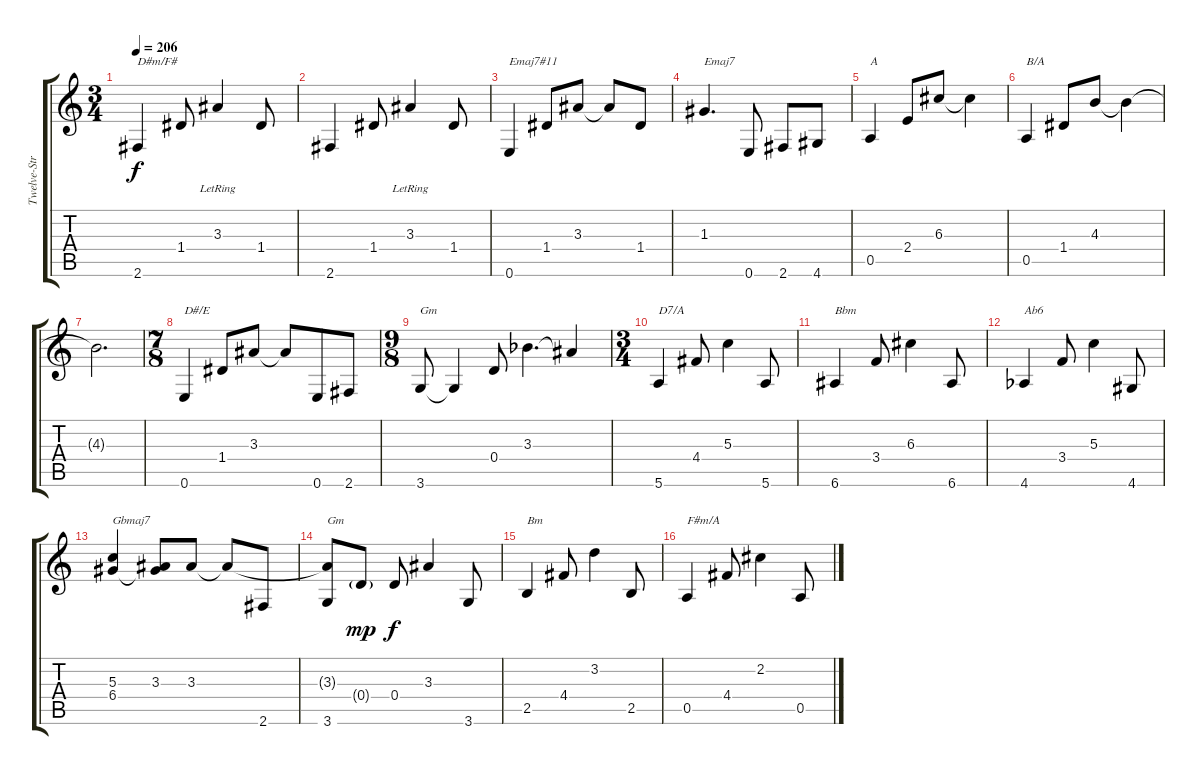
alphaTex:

\track ("Twelve-String" "Twelve-Str") {instrument electricguitarjazz}
\staff {score tabs}
\tuning (E4 B3 G3 D3 A2 E2) {hide}
\ts (3 4)
\tempo 206
\clef g2
\ks c
2.6.4{txt "D#m/F#" dy f} 1.4.8 3.3{lr}.4 1.4.8 |
2.6.4 1.4.8 3.3{lr}.4 1.4.8 |
0.6.4{txt "Emaj7#11"} 1.4.8 3.3.8 3.3{t}.8 1.4.8 |
1.3.4{d txt "Emaj7"} 0.6.8 2.6.8 4.6.8 |
0.5.4{txt "A"} 2.4.8 6.3.8 6.3{t}.4 |
0.5.4{txt "B/A"} 1.4.8 4.3.8 4.3{t}.4 |
4.3{t}.2{d} |
\ts (7 8)
0.6.4{txt "D#/E"} 1.4.8 3.3.8 3.3{t}.8 0.6.8 2.6.8 |
\ts (9 8)
3.6.8{txt "Gm"} 3.6{t}.4 0.4.8 3.3{acc b}.4{d} 3.3{t}.4 |
\ts (3 4)
5.6.4{txt "D7/A"} 4.4.8 5.3.4 5.6.8 |
6.6.4{txt "Bbm"} 3.4.8 6.3.4 6.6.8 |
4.6{acc b}.4{txt "Ab6"} 3.4.8 5.3.4 4.6.8 |
(5.3 6.4).4{txt "Gbmaj7"} (3.3 6.4{t}).8 3.3.8 3.3{t}.8 2.6.8 |
(3.3{t} 3.6).8{txt "Gm"} 0.4{g}.8{dy mp} 0.4.8{dy f} 3.3.4 3.6.8 |
2.5.4{txt "Bm"} 4.4.8 3.2.4 2.5.8 |
0.5.4{txt "F#m/A"} 4.4.8 2.2.4 0.5.8
